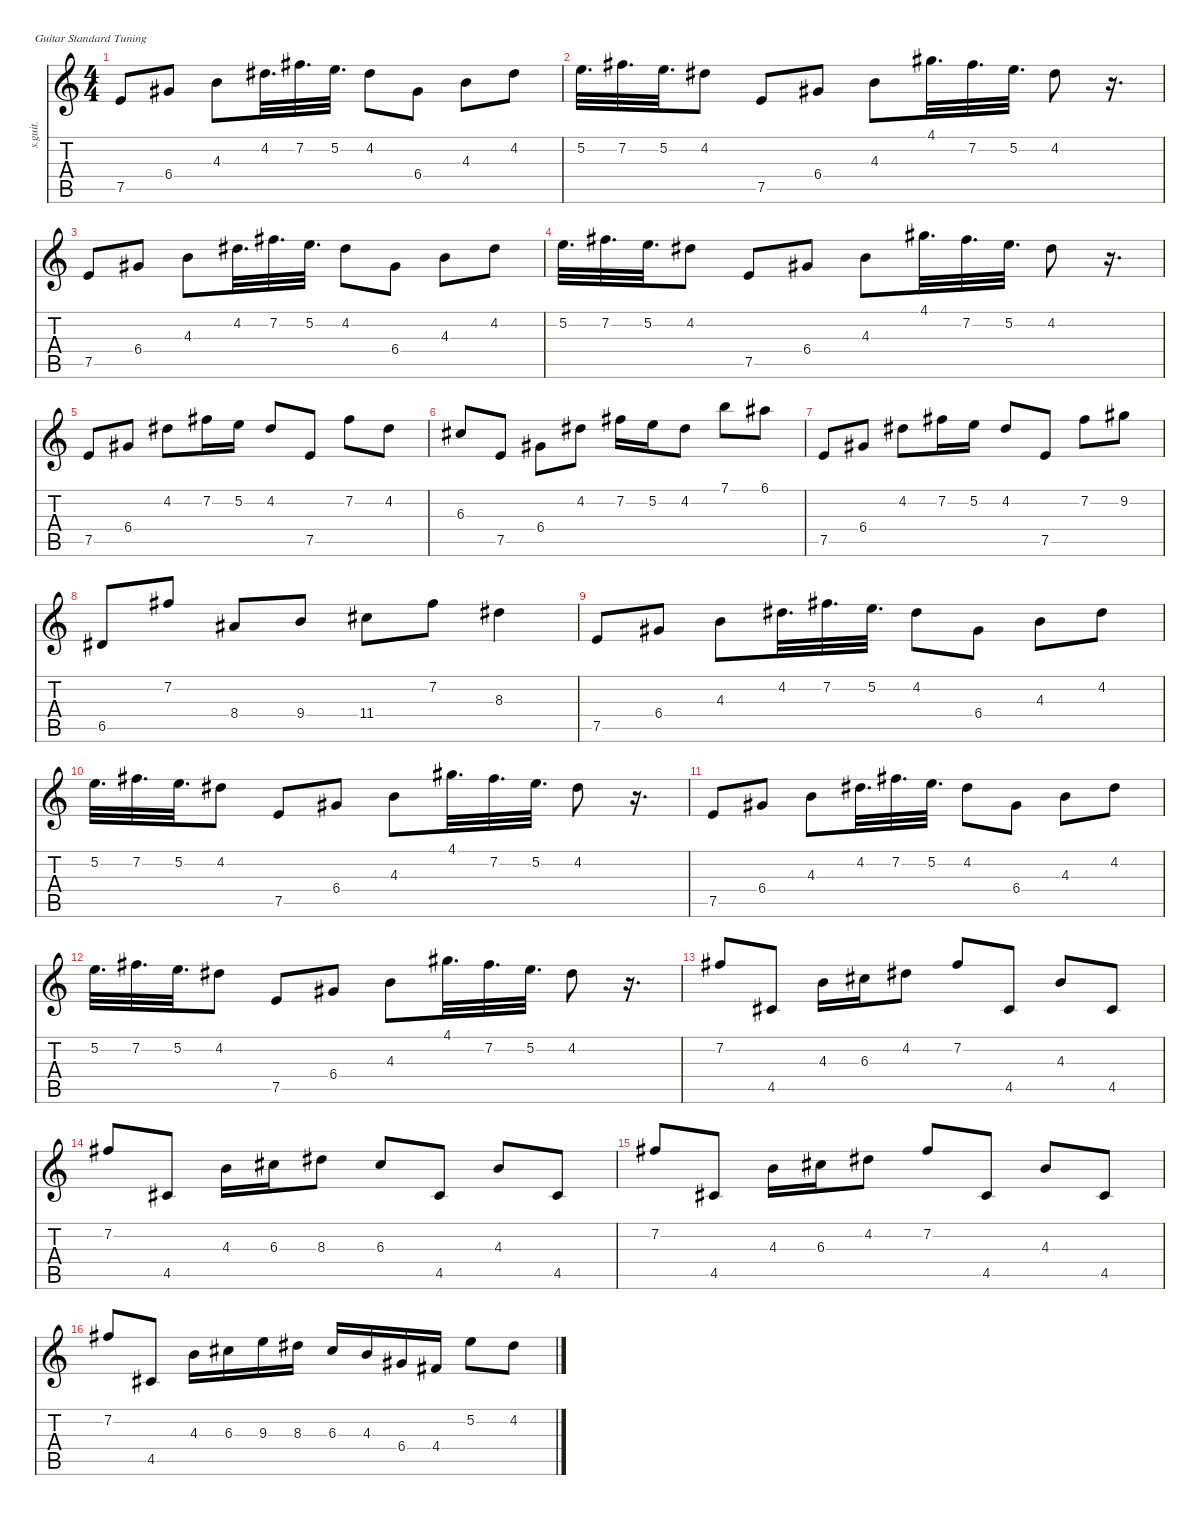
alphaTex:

\defaultSystemsLayout 4
\hideDynamics
\bracketExtendMode nobrackets
\track ("Mario" "s.guit.") {instrument distortionguitar}
\staff {score tabs}
\tuning (E4 B3 G3 D3 A2 E2)
\ts (4 4)
\tempo (185 hide)
\clef g2
\ks c
7.5.8{dy f} 6.4{acc #}.8 4.3.8 4.2{acc #}.32{d} 7.2{acc #}.32{d} 5.2.32{d} 4.2{acc #}.8 6.4{acc #}.8 4.3.8 4.2{acc #}.8 |
5.2.32{d} 7.2{acc #}.32{d} 5.2.32{d} 4.2{acc #}.8 7.5.8 6.4{acc #}.8 4.3.8 4.1{acc #}.32{d} 7.2{acc #}.32{d} 5.2.32{d} 4.2{acc #}.8 r.16{d} |
7.5.8 6.4{acc #}.8 4.3.8 4.2{acc #}.32{d} 7.2{acc #}.32{d} 5.2.32{d} 4.2{acc #}.8 6.4{acc #}.8 4.3.8 4.2{acc #}.8 |
5.2.32{d} 7.2{acc #}.32{d} 5.2.32{d} 4.2{acc #}.8 7.5.8 6.4{acc #}.8 4.3.8 4.1{acc #}.32{d} 7.2{acc #}.32{d} 5.2.32{d} 4.2{acc #}.8 r.16{d} |
7.5.8 6.4{acc #}.8 4.2{acc #}.8 7.2{acc #}.16 5.2.16 4.2{acc #}.8 7.5.8 7.2{acc #}.8 4.2{acc #}.8 |
6.3{acc #}.8 7.5.8 6.4{acc #}.8 4.2{acc #}.8 7.2{acc #}.16 5.2.16 4.2{acc #}.8 7.1.8 6.1{acc #}.8 |
7.5.8 6.4{acc #}.8 4.2{acc #}.8 7.2{acc #}.16 5.2.16 4.2{acc #}.8 7.5.8 7.2{acc #}.8 9.2{acc #}.8 |
6.5{acc #}.8 7.2{acc #}.8 8.4{acc #}.8 9.4.8 11.4{acc #}.8 7.2{acc #}.8 8.3{acc #}.4 |
7.5.8 6.4{acc #}.8 4.3.8 4.2{acc #}.32{d} 7.2{acc #}.32{d} 5.2.32{d} 4.2{acc #}.8 6.4{acc #}.8 4.3.8 4.2{acc #}.8 |
5.2.32{d} 7.2{acc #}.32{d} 5.2.32{d} 4.2{acc #}.8 7.5.8 6.4{acc #}.8 4.3.8 4.1{acc #}.32{d} 7.2{acc #}.32{d} 5.2.32{d} 4.2{acc #}.8 r.16{d} |
7.5.8 6.4{acc #}.8 4.3.8 4.2{acc #}.32{d} 7.2{acc #}.32{d} 5.2.32{d} 4.2{acc #}.8 6.4{acc #}.8 4.3.8 4.2{acc #}.8 |
5.2.32{d} 7.2{acc #}.32{d} 5.2.32{d} 4.2{acc #}.8 7.5.8 6.4{acc #}.8 4.3.8 4.1{acc #}.32{d} 7.2{acc #}.32{d} 5.2.32{d} 4.2{acc #}.8 r.16{d} |
7.2{acc #}.8 4.5{acc #}.8 4.3.16 6.3{acc #}.16 4.2{acc #}.8 7.2{acc #}.8 4.5{acc #}.8 4.3.8 4.5{acc #}.8 |
7.2{acc #}.8 4.5{acc #}.8 4.3.16 6.3{acc #}.16 8.3{acc #}.8 6.3{acc #}.8 4.5{acc #}.8 4.3.8 4.5{acc #}.8 |
7.2{acc #}.8 4.5{acc #}.8 4.3.16 6.3{acc #}.16 4.2{acc #}.8 7.2{acc #}.8 4.5{acc #}.8 4.3.8 4.5{acc #}.8 |
7.2{acc #}.8 4.5{acc #}.8 4.3.16 6.3{acc #}.16 9.3.16 8.3{acc #}.16 6.3{acc #}.16 4.3.16 6.4{acc #}.16 4.4{acc #}.16 5.2.8 4.2{acc #}.8
